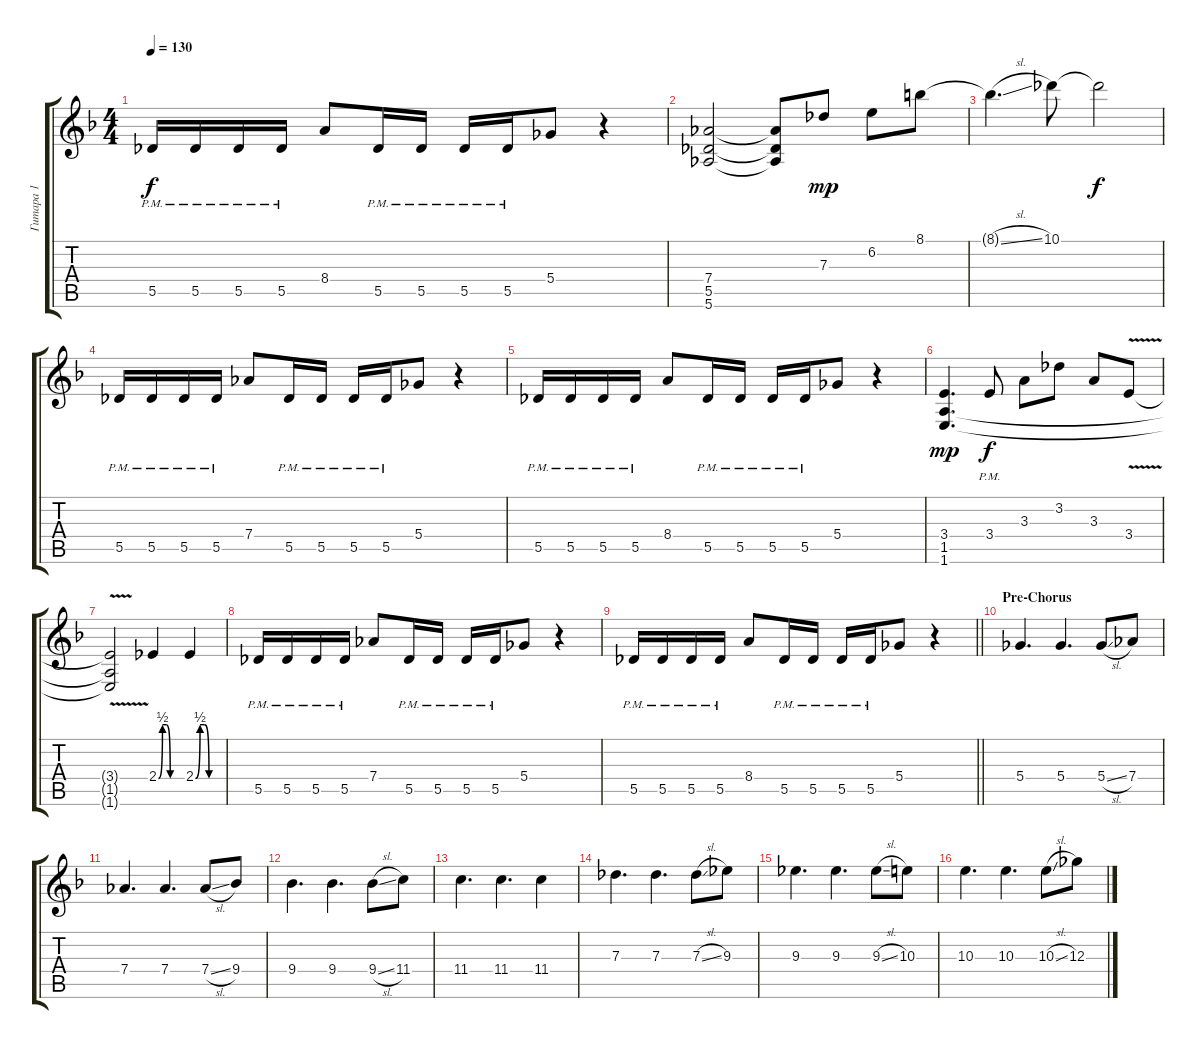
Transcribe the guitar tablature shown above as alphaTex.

\track ("Гитара 1" "Гитара 1") {instrument distortionguitar}
\staff {score tabs}
\tuning (Eb4 Bb3 Gb3 Db3 Ab2 Eb2) {hide}
\ts (4 4)
\tempo 130
\clef g2
\ks dminor
5.5{pm}.16{dy f} 5.5{pm}.16 5.5{pm}.16 5.5{pm}.16 8.4.8 5.5{pm}.16 5.5{pm}.16 5.5{pm}.16 5.5{pm}.16 5.4.8 r.4 |
(7.4 5.5 5.6).2 (7.4{t} 5.5{t} 5.6{t}).8 7.3.8{dy mp} 6.2.8 8.1.8 |
8.1{sl t}.4{d} 10.1.8 10.1{t}.2{dy f} |
5.5{pm}.16 5.5{pm}.16 5.5{pm}.16 5.5{pm}.16 7.4.8 5.5{pm}.16 5.5{pm}.16 5.5{pm}.16 5.5{pm}.16 5.4.8 r.4 |
5.5{pm}.16 5.5{pm}.16 5.5{pm}.16 5.5{pm}.16 8.4.8 5.5{pm}.16 5.5{pm}.16 5.5{pm}.16 5.5{pm}.16 5.4.8 r.4 |
(3.4 1.5 1.6).4{d dy mp} 3.4{pm}.8{dy f} 3.3.8 3.2.8 3.3.8 3.4{v}.8 |
(3.4{t} 1.5{t} 1.6{t}).2 2.4{be (custom 0 0 10 2 20 2 30 0 60 0)}.4 2.4{be (custom 0 0 10 2 20 2 30 0 60 0)}.4 |
5.5{pm}.16 5.5{pm}.16 5.5{pm}.16 5.5{pm}.16 7.4.8 5.5{pm}.16 5.5{pm}.16 5.5{pm}.16 5.5{pm}.16 5.4.8 r.4 |
\barLineRight lightlight
5.5{pm}.16 5.5{pm}.16 5.5{pm}.16 5.5{pm}.16 8.4.8 5.5{pm}.16 5.5{pm}.16 5.5{pm}.16 5.5{pm}.16 5.4.8 r.4 |
\section ("" "Pre-Chorus")
5.4.4{d} 5.4.4{d} 5.4{sl}.8 7.4.8 |
7.4.4{d} 7.4.4{d} 7.4{sl}.8 9.4.8 |
9.4.4{d} 9.4.4{d} 9.4{sl}.8 11.4.8 |
11.4.4{d} 11.4.4{d} 11.4.4 |
7.3.4{d} 7.3.4{d} 7.3{sl}.8 9.3.8 |
9.3.4{d} 9.3.4{d} 9.3{sl}.8 10.3.8 |
10.3.4{d} 10.3.4{d} 10.3{sl}.8 12.3.8
